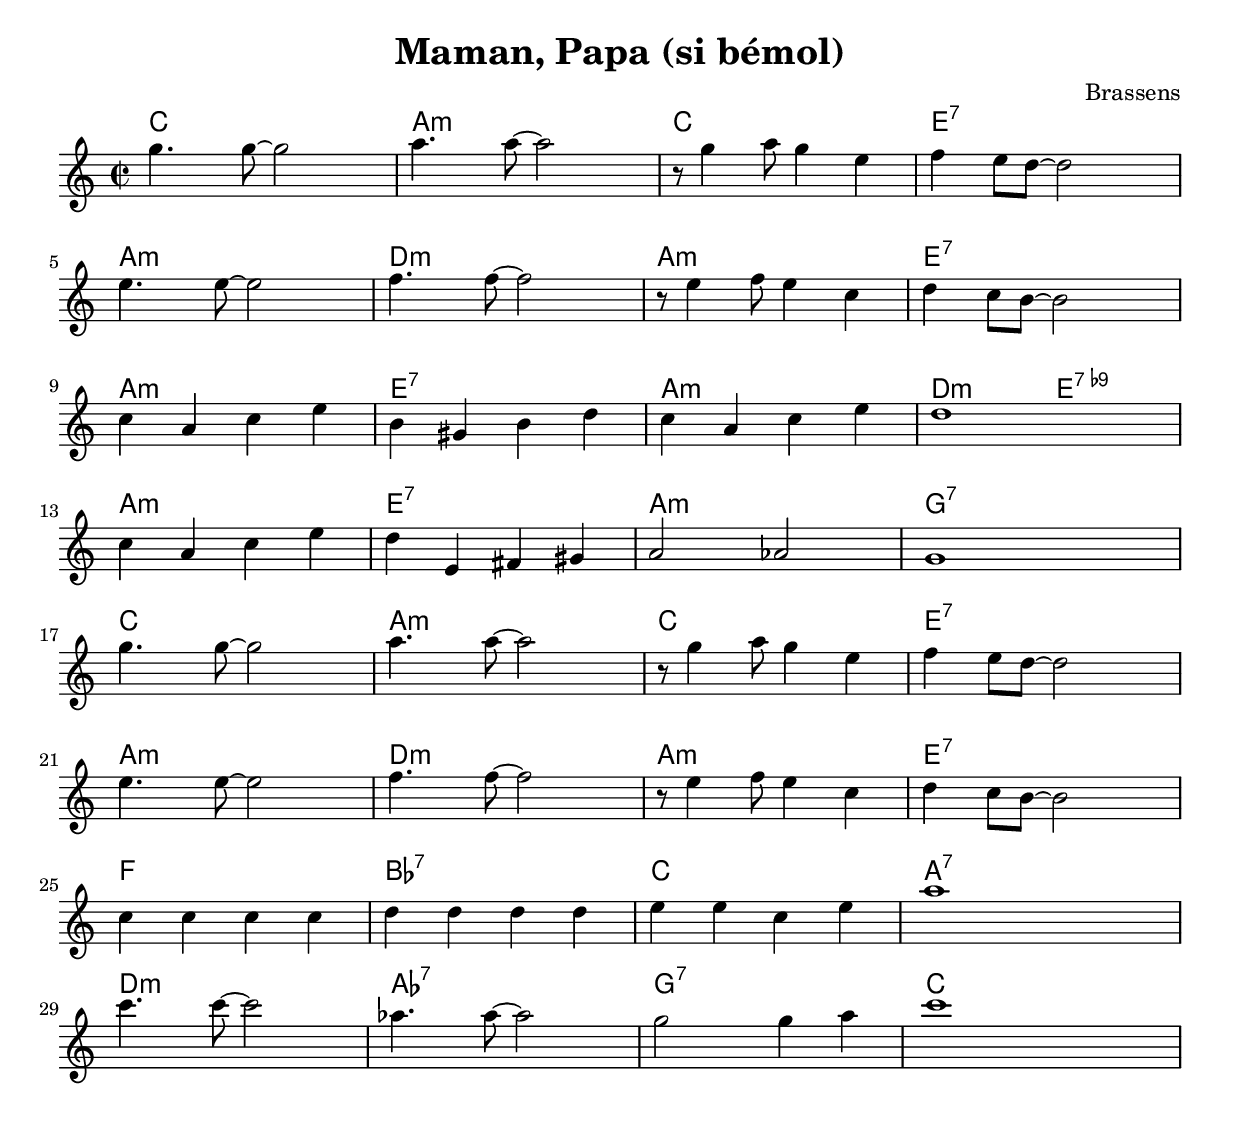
\version "2.18.2"	

noteCibleTransposition =   d'  % c         % d pour Si b %  a, pour Mi b

ton = " (si bémol)"

indent = 0

melodie =  \relative c''{
  \key e \major
  %\numericTimeSignature
  \time 2/2
  \repeat volta 1 {
    b4. b8~ b2 | cis4. cis8~ cis2 | r8 b4 cis8 b4 gis | a gis8 fis~ fis2 | \break
    gis4. gis8~ gis2 | a4. a8~ a2 | r8 gis4 a8 gis4 e | fis e8 dis~ dis2 | \break
    e4 cis e gis | dis bis dis fis |e4 cis e gis | fis1 | \break
    e4 cis e gis | fis gis, ais bis | cis2 c2 | b1 \break

    b'4. b8~ b2 | cis4. cis8~ cis2 | r8 b4 cis8 b4 gis | a gis8 fis~ fis2 | \break
    gis4. gis8~ gis2 | a4. a8~ a2 | r8 gis4 a8 gis4 e | fis e8 dis~ dis2 | \break
    e4 e e e | fis fis fis fis | gis gis e gis | cis1
%    \once \override Score.RehearsalMark.break-visibility =
%    #end-of-line-visible
%  \once \override Score.RehearsalMark.self-alignment-X =
%    #RIGHT
%    \mark \markup { \musicglyph "scripts.coda" } 
    e4. e8~ e2 | c4. c8~ c2 | b2 b4 cis | e1 | \break
}
%  \mark \markup { \musicglyph "scripts.coda" } \break
%  e4. e8~ e2 | e4. e8~ e2 | c4. c8~ c2 |  c4. c8~ c2 | b2 b2~ | b4 cis e2~ | e1~ | e4  r4 r2 \bar "|." \break
  
}



harmonie =  \chordmode{  
  \repeat volta 1 {
  e1 | cis:min | e | gis:7 |
  cis:min | fis:min | cis:min | gis:7 |
  cis:min | gis:7 | cis:min | fis2:min gis2:7.9- |
  cis1:min | gis:7 | cis1:min  | b1:7

  e1 | cis:min | e | gis:7 |
  cis:min | fis:min | cis:min | gis:7 |
  a | d:7 | e | cis:7
  fis:min | c:7 | b:7 | e
}
%  fis:min | s | c:7 | s | b:7 | s2 e | c1:7 |  e:6
  
}



\header {
  title = #(string-append "Maman, Papa" ton )
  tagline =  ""
  composer = "Brassens"
}



\score{
  <<
    \new ChordNames {
      \transpose fis \noteCibleTransposition{
	\harmonie
      }
    }
    \new Staff { 
      \transpose fis \noteCibleTransposition {
      \melodie
      }
    }
  >>
  \layout{ \context {      \Score      proportionalNotationDuration = #(ly:make-moment 4 30     )   } }
}




